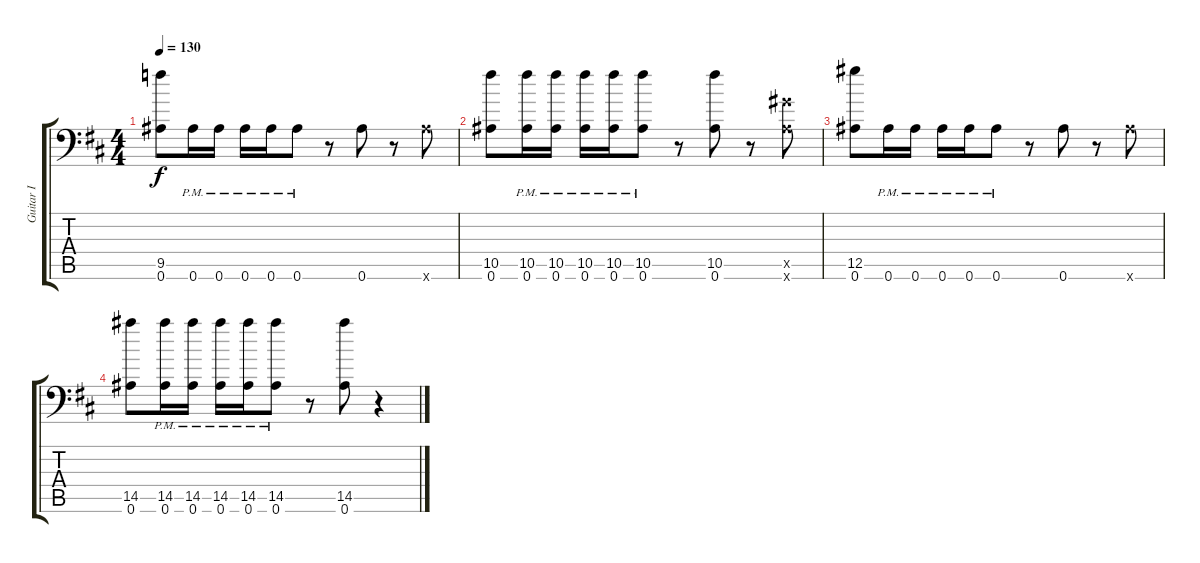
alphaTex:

\track ("Guitar I" "Guitar I") {instrument distortionguitar}
\staff {score tabs}
\tuning (Eb4 Bb3 Gb3 Db3 Ab2 Bb1) {hide}
\ts (4 4)
\tempo 130
\clef f4
\ks bminor
(9.5 0.6).8{ot 8vb dy f} 0.6{pm}.16{ot 8vb} 0.6{pm}.16{ot 8vb} 0.6{pm}.16{ot 8vb} 0.6{pm}.16{ot 8vb} 0.6{pm}.8{ot 8vb} r.8{ot 8vb} 0.6.8{ot 8vb} r.8{ot 8vb} 0.6{x}.8{ot 8vb} |
(10.5 0.6).8{ot 8vb} (10.5{pm} 0.6{pm}).16{ot 8vb} (10.5{pm} 0.6{pm}).16{ot 8vb} (10.5{pm} 0.6{pm}).16{ot 8vb} (10.5{pm} 0.6{pm}).16{ot 8vb} (10.5{pm} 0.6{pm}).8{ot 8vb} r.8{ot 8vb} (10.5 0.6).8{ot 8vb} r.8{ot 8vb} (0.5{x} 0.6{x}).8{ot 8vb} |
(12.5 0.6).8{ot 8vb} 0.6{pm}.16{ot 8vb} 0.6{pm}.16{ot 8vb} 0.6{pm}.16{ot 8vb} 0.6{pm}.16{ot 8vb} 0.6{pm}.8{ot 8vb} r.8{ot 8vb} 0.6.8{ot 8vb} r.8{ot 8vb} 0.6{x}.8{ot 8vb} |
(14.5 0.6).8{ot 8vb} (14.5{pm} 0.6{pm}).16{ot 8vb} (14.5{pm} 0.6{pm}).16{ot 8vb} (14.5{pm} 0.6{pm}).16{ot 8vb} (14.5{pm} 0.6{pm}).16{ot 8vb} (14.5{pm} 0.6{pm}).8{ot 8vb} r.8{ot 8vb} (14.5 0.6).8{ot 8vb} r.4{ot 8vb}
